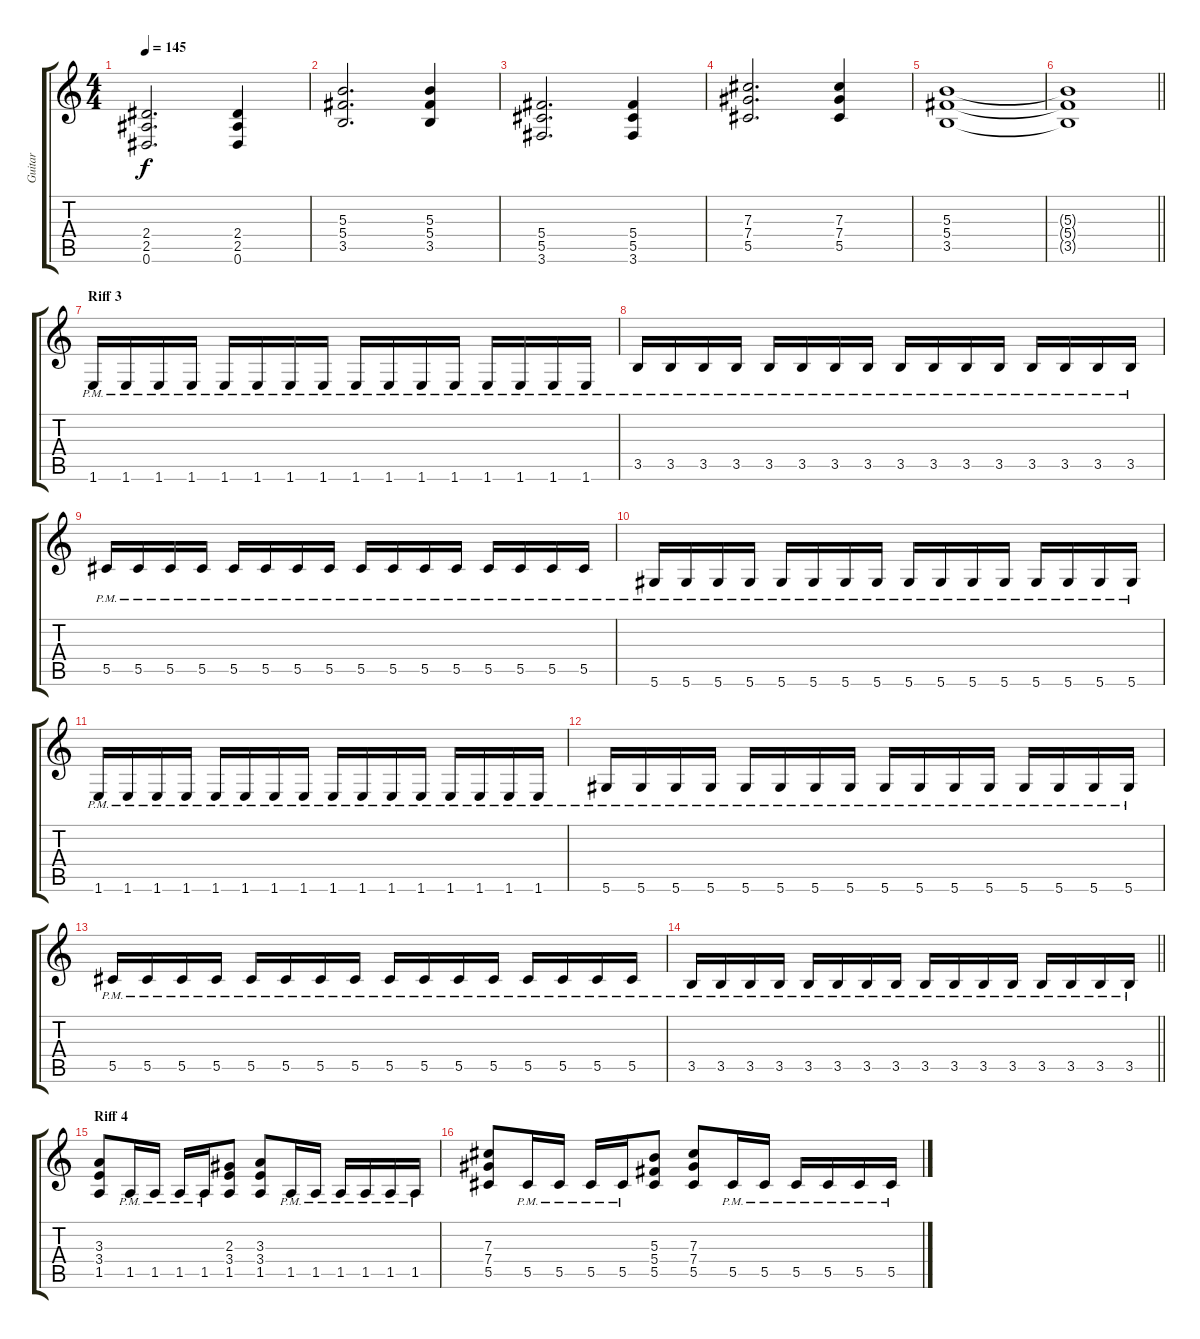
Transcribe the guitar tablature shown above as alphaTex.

\track ("Guitar" "Guitar") {instrument distortionguitar}
\staff {score tabs}
\tuning (Eb4 Bb3 Gb3 Db3 Ab2 Eb2) {hide}
\ts (4 4)
\tempo 145
\clef g2
\ks c
(2.4 2.5 0.6).2{d dy f} (2.4 2.5 0.6).4 |
(5.3 5.4 3.5).2{d} (5.3 5.4 3.5).4 |
(5.4 5.5 3.6).2{d} (5.4 5.5 3.6).4 |
(7.3 7.4 5.5).2{d} (7.3 7.4 5.5).4 |
(5.3 5.4 3.5).1 |
\barLineRight lightlight
(5.3{t} 5.4{t} 3.5{t}).1 |
\section ("" "Riff 3")
1.6{pm}.16 1.6{pm}.16 1.6{pm}.16 1.6{pm}.16 1.6{pm}.16 1.6{pm}.16 1.6{pm}.16 1.6{pm}.16 1.6{pm}.16 1.6{pm}.16 1.6{pm}.16 1.6{pm}.16 1.6{pm}.16 1.6{pm}.16 1.6{pm}.16 1.6{pm}.16 |
3.5{pm}.16 3.5{pm}.16 3.5{pm}.16 3.5{pm}.16 3.5{pm}.16 3.5{pm}.16 3.5{pm}.16 3.5{pm}.16 3.5{pm}.16 3.5{pm}.16 3.5{pm}.16 3.5{pm}.16 3.5{pm}.16 3.5{pm}.16 3.5{pm}.16 3.5{pm}.16 |
5.5{pm}.16 5.5{pm}.16 5.5{pm}.16 5.5{pm}.16 5.5{pm}.16 5.5{pm}.16 5.5{pm}.16 5.5{pm}.16 5.5{pm}.16 5.5{pm}.16 5.5{pm}.16 5.5{pm}.16 5.5{pm}.16 5.5{pm}.16 5.5{pm}.16 5.5{pm}.16 |
5.6{pm}.16 5.6{pm}.16 5.6{pm}.16 5.6{pm}.16 5.6{pm}.16 5.6{pm}.16 5.6{pm}.16 5.6{pm}.16 5.6{pm}.16 5.6{pm}.16 5.6{pm}.16 5.6{pm}.16 5.6{pm}.16 5.6{pm}.16 5.6{pm}.16 5.6{pm}.16 |
1.6{pm}.16 1.6{pm}.16 1.6{pm}.16 1.6{pm}.16 1.6{pm}.16 1.6{pm}.16 1.6{pm}.16 1.6{pm}.16 1.6{pm}.16 1.6{pm}.16 1.6{pm}.16 1.6{pm}.16 1.6{pm}.16 1.6{pm}.16 1.6{pm}.16 1.6{pm}.16 |
5.6{pm}.16 5.6{pm}.16 5.6{pm}.16 5.6{pm}.16 5.6{pm}.16 5.6{pm}.16 5.6{pm}.16 5.6{pm}.16 5.6{pm}.16 5.6{pm}.16 5.6{pm}.16 5.6{pm}.16 5.6{pm}.16 5.6{pm}.16 5.6{pm}.16 5.6{pm}.16 |
5.5{pm}.16 5.5{pm}.16 5.5{pm}.16 5.5{pm}.16 5.5{pm}.16 5.5{pm}.16 5.5{pm}.16 5.5{pm}.16 5.5{pm}.16 5.5{pm}.16 5.5{pm}.16 5.5{pm}.16 5.5{pm}.16 5.5{pm}.16 5.5{pm}.16 5.5{pm}.16 |
\barLineRight lightlight
3.5{pm}.16 3.5{pm}.16 3.5{pm}.16 3.5{pm}.16 3.5{pm}.16 3.5{pm}.16 3.5{pm}.16 3.5{pm}.16 3.5{pm}.16 3.5{pm}.16 3.5{pm}.16 3.5{pm}.16 3.5{pm}.16 3.5{pm}.16 3.5{pm}.16 3.5{pm}.16 |
\section ("" "Riff 4")
(3.3 3.4 1.5).8 1.5{pm}.16 1.5{pm}.16 1.5{pm}.16 1.5{pm}.16 (2.3 3.4 1.5).8 (3.3 3.4 1.5).8 1.5{pm}.16 1.5{pm}.16 1.5{pm}.16 1.5{pm}.16 1.5{pm}.16 1.5{pm}.16 |
(7.3 7.4 5.5).8 5.5{pm}.16 5.5{pm}.16 5.5{pm}.16 5.5{pm}.16 (5.3 5.4 5.5).8 (7.3 7.4 5.5).8 5.5{pm}.16 5.5{pm}.16 5.5{pm}.16 5.5{pm}.16 5.5{pm}.16 5.5{pm}.16
